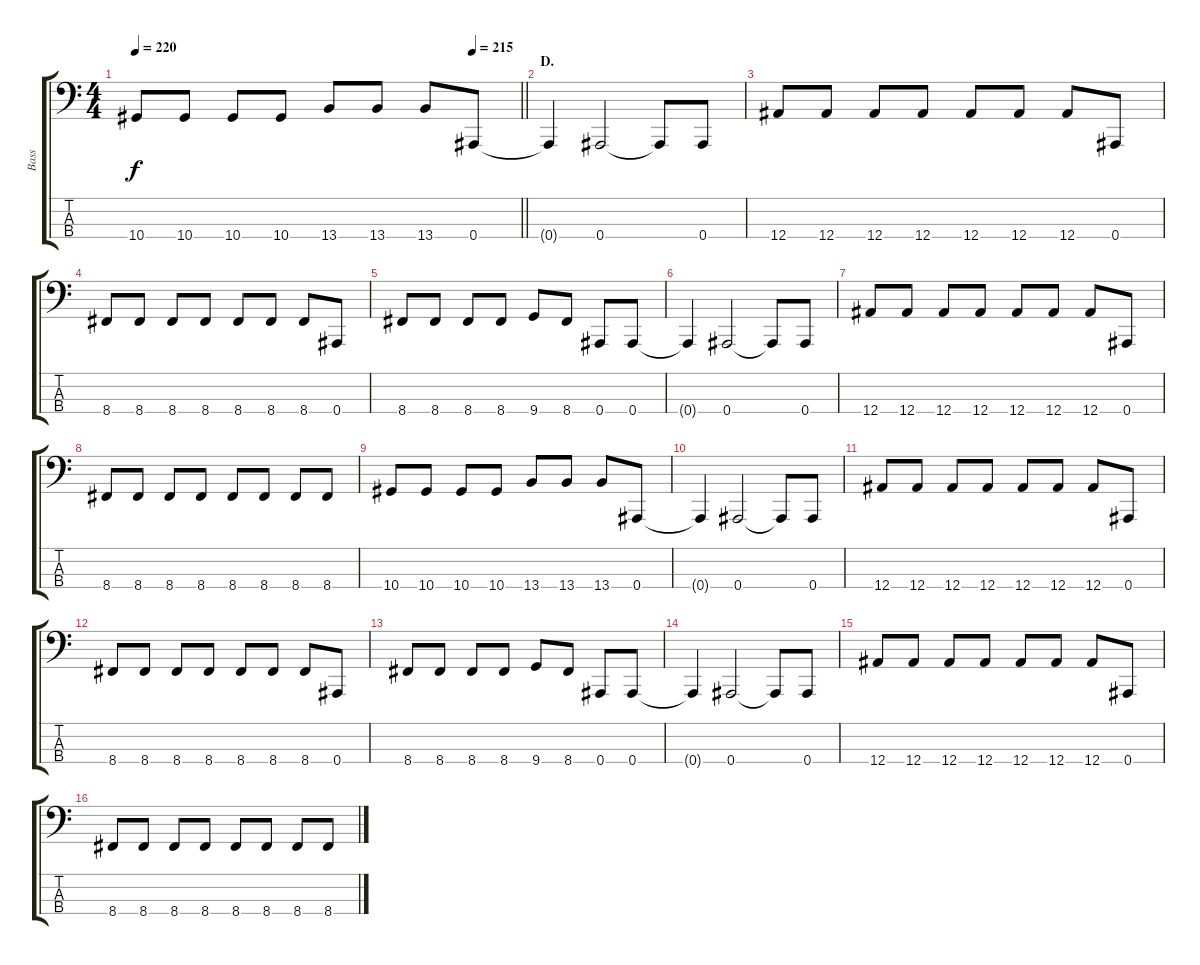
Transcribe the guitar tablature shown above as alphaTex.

\track ("Bass" "Bass") {instrument electricbasspick}
\staff {score tabs}
\tuning (Eb2 Bb1 F1 Bb0) {hide}
\ts (4 4)
\tempo 220
\tempo (215 0.875)
\clef f4
\barLineRight lightlight
\ks c
10.4.8{dy f} 10.4.8 10.4.8 10.4.8 13.4.8 13.4.8 13.4.8 0.4.8 |
\section ("" "D.")
0.4{t}.4 0.4.2 0.4{t}.8 0.4.8 |
12.4.8 12.4.8 12.4.8 12.4.8 12.4.8 12.4.8 12.4.8 0.4.8 |
8.4.8 8.4.8 8.4.8 8.4.8 8.4.8 8.4.8 8.4.8 0.4.8 |
8.4.8 8.4.8 8.4.8 8.4.8 9.4.8 8.4.8 0.4.8 0.4.8 |
0.4{t}.4 0.4.2 0.4{t}.8 0.4.8 |
12.4.8 12.4.8 12.4.8 12.4.8 12.4.8 12.4.8 12.4.8 0.4.8 |
8.4.8 8.4.8 8.4.8 8.4.8 8.4.8 8.4.8 8.4.8 8.4.8 |
10.4.8 10.4.8 10.4.8 10.4.8 13.4.8 13.4.8 13.4.8 0.4.8 |
0.4{t}.4 0.4.2 0.4{t}.8 0.4.8 |
12.4.8 12.4.8 12.4.8 12.4.8 12.4.8 12.4.8 12.4.8 0.4.8 |
8.4.8 8.4.8 8.4.8 8.4.8 8.4.8 8.4.8 8.4.8 0.4.8 |
8.4.8 8.4.8 8.4.8 8.4.8 9.4.8 8.4.8 0.4.8 0.4.8 |
0.4{t}.4 0.4.2 0.4{t}.8 0.4.8 |
12.4.8 12.4.8 12.4.8 12.4.8 12.4.8 12.4.8 12.4.8 0.4.8 |
8.4.8 8.4.8 8.4.8 8.4.8 8.4.8 8.4.8 8.4.8 8.4.8
